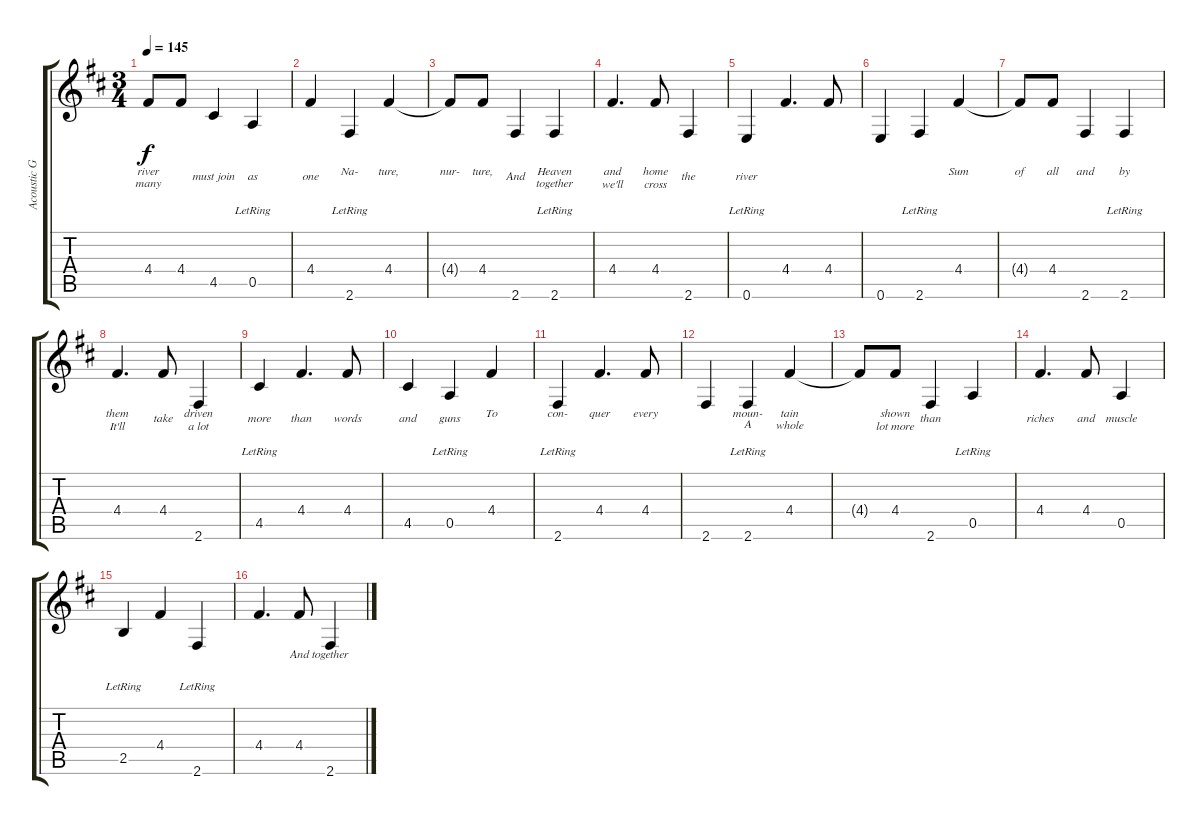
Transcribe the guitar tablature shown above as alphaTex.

\track ("Acoustic Guitar" "Acoustic G") {instrument acousticguitarsteel}
\staff {score tabs}
\tuning (E4 B3 G3 D3 A2 E2) {hide}
\ts (3 4)
\tempo 145
\clef g2
\ks d
4.4{t}.8{lyrics (0 "river") lyrics (1 "many") lyrics (2 "") lyrics (3 "") lyrics (4 "") dy f} 4.4.8{lyrics (0 "") lyrics (1 "") lyrics (2 "") lyrics (3 "") lyrics (4 "")} 4.5.4{lyrics (0 "") lyrics (1 "must join") lyrics (2 "") lyrics (3 "") lyrics (4 "")} 0.5{lr}.4{lyrics (0 "") lyrics (1 "as") lyrics (2 "") lyrics (3 "") lyrics (4 "")} |
4.4.4{lyrics (0 "") lyrics (1 "one") lyrics (2 "") lyrics (3 "") lyrics (4 "")} 2.6{lr}.4{lyrics (0 "Na-") lyrics (1 "") lyrics (2 "") lyrics (3 "") lyrics (4 "")} 4.4.4{lyrics (0 "ture,") lyrics (1 "") lyrics (2 "") lyrics (3 "") lyrics (4 "")} |
4.4{t}.8{lyrics (0 "nur-") lyrics (1 "") lyrics (2 "") lyrics (3 "") lyrics (4 "")} 4.4.8{lyrics (0 "ture,") lyrics (1 "") lyrics (2 "") lyrics (3 "") lyrics (4 "")} 2.6.4{lyrics (0 "") lyrics (1 "And") lyrics (2 "") lyrics (3 "") lyrics (4 "")} 2.6{lr}.4{lyrics (0 "Heaven") lyrics (1 "together") lyrics (2 "") lyrics (3 "") lyrics (4 "")} |
4.4.4{d lyrics (0 "and") lyrics (1 "we'll") lyrics (2 "") lyrics (3 "") lyrics (4 "")} 4.4.8{lyrics (0 "home") lyrics (1 "cross") lyrics (2 "") lyrics (3 "") lyrics (4 "")} 2.6.4{lyrics (0 "") lyrics (1 "the") lyrics (2 "") lyrics (3 "") lyrics (4 "")} |
0.6{lr}.4{lyrics (0 "") lyrics (1 "river") lyrics (2 "") lyrics (3 "") lyrics (4 "")} 4.4.4{d lyrics (0 "") lyrics (1 "") lyrics (2 "") lyrics (3 "") lyrics (4 "")} 4.4.8{lyrics (0 "") lyrics (1 "") lyrics (2 "") lyrics (3 "") lyrics (4 "")} |
0.6.4{lyrics (0 "") lyrics (1 "") lyrics (2 "") lyrics (3 "") lyrics (4 "")} 2.6{lr}.4{lyrics (0 "") lyrics (1 "") lyrics (2 "") lyrics (3 "") lyrics (4 "")} 4.4.4{lyrics (0 "Sum") lyrics (1 "") lyrics (2 "") lyrics (3 "") lyrics (4 "")} |
4.4{t}.8{lyrics (0 "of") lyrics (1 "") lyrics (2 "") lyrics (3 "") lyrics (4 "")} 4.4.8{lyrics (0 "all") lyrics (1 "") lyrics (2 "") lyrics (3 "") lyrics (4 "")} 2.6.4{lyrics (0 "and") lyrics (1 "") lyrics (2 "") lyrics (3 "") lyrics (4 "")} 2.6{lr}.4{lyrics (0 "by") lyrics (1 "") lyrics (2 "") lyrics (3 "") lyrics (4 "")} |
4.4.4{d lyrics (0 "them") lyrics (1 "It'll") lyrics (2 "") lyrics (3 "") lyrics (4 "")} 4.4.8{lyrics (0 "") lyrics (1 "take") lyrics (2 "") lyrics (3 "") lyrics (4 "")} 2.6.4{lyrics (0 "driven") lyrics (1 "a lot") lyrics (2 "") lyrics (3 "") lyrics (4 "")} |
4.5{lr}.4{lyrics (0 "") lyrics (1 "more") lyrics (2 "") lyrics (3 "") lyrics (4 "")} 4.4.4{d lyrics (0 "") lyrics (1 "than") lyrics (2 "") lyrics (3 "") lyrics (4 "")} 4.4.8{lyrics (0 "") lyrics (1 "words") lyrics (2 "") lyrics (3 "") lyrics (4 "")} |
4.5.4{lyrics (0 "") lyrics (1 "and") lyrics (2 "") lyrics (3 "") lyrics (4 "")} 0.5{lr}.4{lyrics (0 "") lyrics (1 "guns") lyrics (2 "") lyrics (3 "") lyrics (4 "")} 4.4.4{lyrics (0 "To") lyrics (1 "") lyrics (2 "") lyrics (3 "") lyrics (4 "")} |
2.6{lr}.4{lyrics (0 "con-") lyrics (1 "") lyrics (2 "") lyrics (3 "") lyrics (4 "")} 4.4.4{d lyrics (0 "quer") lyrics (1 "") lyrics (2 "") lyrics (3 "") lyrics (4 "")} 4.4.8{lyrics (0 "every") lyrics (1 "") lyrics (2 "") lyrics (3 "") lyrics (4 "")} |
2.6.4{lyrics (0 "") lyrics (1 "") lyrics (2 "") lyrics (3 "") lyrics (4 "")} 2.6{lr}.4{lyrics (0 "moun-") lyrics (1 "A") lyrics (2 "") lyrics (3 "") lyrics (4 "")} 4.4.4{lyrics (0 "tain") lyrics (1 "whole") lyrics (2 "") lyrics (3 "") lyrics (4 "")} |
4.4{t}.8{lyrics (0 "") lyrics (1 "") lyrics (2 "") lyrics (3 "") lyrics (4 "")} 4.4.8{lyrics (0 "shown") lyrics (1 "lot more") lyrics (2 "") lyrics (3 "") lyrics (4 "")} 2.6.4{lyrics (0 "") lyrics (1 "than") lyrics (2 "") lyrics (3 "") lyrics (4 "")} 0.5{lr}.4{lyrics (0 "") lyrics (1 "") lyrics (2 "") lyrics (3 "") lyrics (4 "")} |
4.4.4{d lyrics (0 "") lyrics (1 "riches") lyrics (2 "") lyrics (3 "") lyrics (4 "")} 4.4.8{lyrics (0 "") lyrics (1 "and") lyrics (2 "") lyrics (3 "") lyrics (4 "")} 0.5.4{lyrics (0 "") lyrics (1 "muscle") lyrics (2 "") lyrics (3 "") lyrics (4 "")} |
2.5{lr}.4{lyrics (0 "") lyrics (1 "") lyrics (2 "") lyrics (3 "") lyrics (4 "")} 4.4.4{lyrics (0 "") lyrics (1 "") lyrics (2 "") lyrics (3 "") lyrics (4 "")} 2.6{lr}.4{lyrics (0 "") lyrics (1 "") lyrics (2 "") lyrics (3 "") lyrics (4 "")} |
4.4.4{d lyrics (0 "") lyrics (1 "") lyrics (2 "") lyrics (3 "") lyrics (4 "")} 4.4.8{lyrics (0 "And") lyrics (1 "") lyrics (2 "") lyrics (3 "") lyrics (4 "")} 2.6.4{lyrics (0 "together") lyrics (1 "") lyrics (2 "") lyrics (3 "") lyrics (4 "")}
